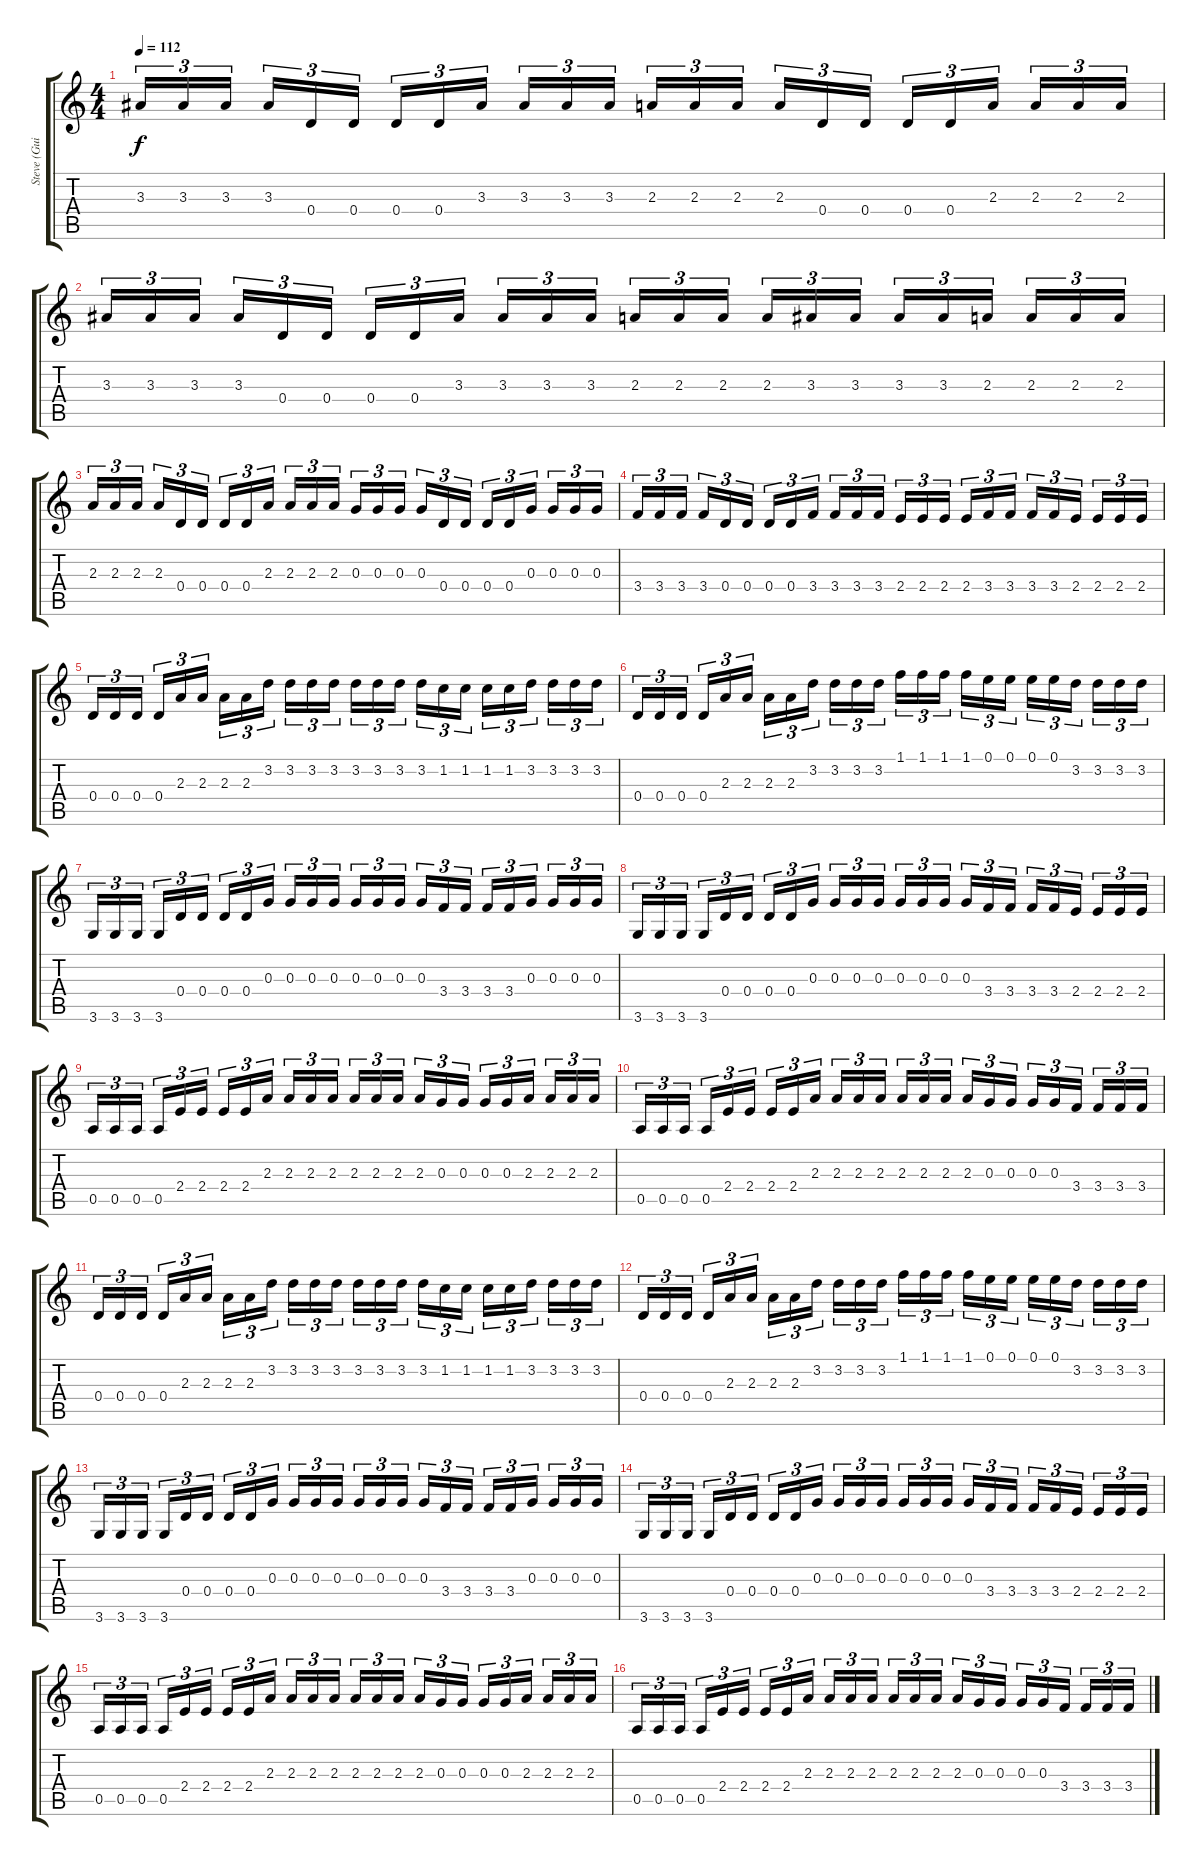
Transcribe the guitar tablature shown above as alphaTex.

\track ("Steve (Guitar)" "Steve (Gui") {instrument distortionguitar}
\staff {score tabs}
\tuning (E4 B3 G3 D3 A2 E2) {hide}
\ts (4 4)
\tempo 112
\clef g2
\ks c
3.3.16{tu (3 2) dy f} 3.3.16{tu (3 2)} 3.3.16{tu (3 2)} 3.3.16{tu (3 2)} 0.4.16{tu (3 2)} 0.4.16{tu (3 2)} 0.4.16{tu (3 2)} 0.4.16{tu (3 2)} 3.3.16{tu (3 2)} 3.3.16{tu (3 2)} 3.3.16{tu (3 2)} 3.3.16{tu (3 2)} 2.3.16{tu (3 2)} 2.3.16{tu (3 2)} 2.3.16{tu (3 2)} 2.3.16{tu (3 2)} 0.4.16{tu (3 2)} 0.4.16{tu (3 2)} 0.4.16{tu (3 2)} 0.4.16{tu (3 2)} 2.3.16{tu (3 2)} 2.3.16{tu (3 2)} 2.3.16{tu (3 2)} 2.3.16{tu (3 2)} |
3.3.16{tu (3 2)} 3.3.16{tu (3 2)} 3.3.16{tu (3 2)} 3.3.16{tu (3 2)} 0.4.16{tu (3 2)} 0.4.16{tu (3 2)} 0.4.16{tu (3 2)} 0.4.16{tu (3 2)} 3.3.16{tu (3 2)} 3.3.16{tu (3 2)} 3.3.16{tu (3 2)} 3.3.16{tu (3 2)} 2.3.16{tu (3 2)} 2.3.16{tu (3 2)} 2.3.16{tu (3 2)} 2.3.16{tu (3 2)} 3.3.16{tu (3 2)} 3.3.16{tu (3 2)} 3.3.16{tu (3 2)} 3.3.16{tu (3 2)} 2.3.16{tu (3 2)} 2.3.16{tu (3 2)} 2.3.16{tu (3 2)} 2.3.16{tu (3 2)} |
2.3.16{tu (3 2)} 2.3.16{tu (3 2)} 2.3.16{tu (3 2)} 2.3.16{tu (3 2)} 0.4.16{tu (3 2)} 0.4.16{tu (3 2)} 0.4.16{tu (3 2)} 0.4.16{tu (3 2)} 2.3.16{tu (3 2)} 2.3.16{tu (3 2)} 2.3.16{tu (3 2)} 2.3.16{tu (3 2)} 0.3.16{tu (3 2)} 0.3.16{tu (3 2)} 0.3.16{tu (3 2)} 0.3.16{tu (3 2)} 0.4.16{tu (3 2)} 0.4.16{tu (3 2)} 0.4.16{tu (3 2)} 0.4.16{tu (3 2)} 0.3.16{tu (3 2)} 0.3.16{tu (3 2)} 0.3.16{tu (3 2)} 0.3.16{tu (3 2)} |
3.4.16{tu (3 2)} 3.4.16{tu (3 2)} 3.4.16{tu (3 2)} 3.4.16{tu (3 2)} 0.4.16{tu (3 2)} 0.4.16{tu (3 2)} 0.4.16{tu (3 2)} 0.4.16{tu (3 2)} 3.4.16{tu (3 2)} 3.4.16{tu (3 2)} 3.4.16{tu (3 2)} 3.4.16{tu (3 2)} 2.4.16{tu (3 2)} 2.4.16{tu (3 2)} 2.4.16{tu (3 2)} 2.4.16{tu (3 2)} 3.4.16{tu (3 2)} 3.4.16{tu (3 2)} 3.4.16{tu (3 2)} 3.4.16{tu (3 2)} 2.4.16{tu (3 2)} 2.4.16{tu (3 2)} 2.4.16{tu (3 2)} 2.4.16{tu (3 2)} |
0.4.16{tu (3 2)} 0.4.16{tu (3 2)} 0.4.16{tu (3 2)} 0.4.16{tu (3 2)} 2.3.16{tu (3 2)} 2.3.16{tu (3 2)} 2.3.16{tu (3 2)} 2.3.16{tu (3 2)} 3.2.16{tu (3 2)} 3.2.16{tu (3 2)} 3.2.16{tu (3 2)} 3.2.16{tu (3 2)} 3.2.16{tu (3 2)} 3.2.16{tu (3 2)} 3.2.16{tu (3 2)} 3.2.16{tu (3 2)} 1.2.16{tu (3 2)} 1.2.16{tu (3 2)} 1.2.16{tu (3 2)} 1.2.16{tu (3 2)} 3.2.16{tu (3 2)} 3.2.16{tu (3 2)} 3.2.16{tu (3 2)} 3.2.16{tu (3 2)} |
0.4.16{tu (3 2)} 0.4.16{tu (3 2)} 0.4.16{tu (3 2)} 0.4.16{tu (3 2)} 2.3.16{tu (3 2)} 2.3.16{tu (3 2)} 2.3.16{tu (3 2)} 2.3.16{tu (3 2)} 3.2.16{tu (3 2)} 3.2.16{tu (3 2)} 3.2.16{tu (3 2)} 3.2.16{tu (3 2)} 1.1.16{tu (3 2)} 1.1.16{tu (3 2)} 1.1.16{tu (3 2)} 1.1.16{tu (3 2)} 0.1.16{tu (3 2)} 0.1.16{tu (3 2)} 0.1.16{tu (3 2)} 0.1.16{tu (3 2)} 3.2.16{tu (3 2)} 3.2.16{tu (3 2)} 3.2.16{tu (3 2)} 3.2.16{tu (3 2)} |
3.6.16{tu (3 2)} 3.6.16{tu (3 2)} 3.6.16{tu (3 2)} 3.6.16{tu (3 2)} 0.4.16{tu (3 2)} 0.4.16{tu (3 2)} 0.4.16{tu (3 2)} 0.4.16{tu (3 2)} 0.3.16{tu (3 2)} 0.3.16{tu (3 2)} 0.3.16{tu (3 2)} 0.3.16{tu (3 2)} 0.3.16{tu (3 2)} 0.3.16{tu (3 2)} 0.3.16{tu (3 2)} 0.3.16{tu (3 2)} 3.4.16{tu (3 2)} 3.4.16{tu (3 2)} 3.4.16{tu (3 2)} 3.4.16{tu (3 2)} 0.3.16{tu (3 2)} 0.3.16{tu (3 2)} 0.3.16{tu (3 2)} 0.3.16{tu (3 2)} |
3.6.16{tu (3 2)} 3.6.16{tu (3 2)} 3.6.16{tu (3 2)} 3.6.16{tu (3 2)} 0.4.16{tu (3 2)} 0.4.16{tu (3 2)} 0.4.16{tu (3 2)} 0.4.16{tu (3 2)} 0.3.16{tu (3 2)} 0.3.16{tu (3 2)} 0.3.16{tu (3 2)} 0.3.16{tu (3 2)} 0.3.16{tu (3 2)} 0.3.16{tu (3 2)} 0.3.16{tu (3 2)} 0.3.16{tu (3 2)} 3.4.16{tu (3 2)} 3.4.16{tu (3 2)} 3.4.16{tu (3 2)} 3.4.16{tu (3 2)} 2.4.16{tu (3 2)} 2.4.16{tu (3 2)} 2.4.16{tu (3 2)} 2.4.16{tu (3 2)} |
0.5.16{tu (3 2)} 0.5.16{tu (3 2)} 0.5.16{tu (3 2)} 0.5.16{tu (3 2)} 2.4.16{tu (3 2)} 2.4.16{tu (3 2)} 2.4.16{tu (3 2)} 2.4.16{tu (3 2)} 2.3.16{tu (3 2)} 2.3.16{tu (3 2)} 2.3.16{tu (3 2)} 2.3.16{tu (3 2)} 2.3.16{tu (3 2)} 2.3.16{tu (3 2)} 2.3.16{tu (3 2)} 2.3.16{tu (3 2)} 0.3.16{tu (3 2)} 0.3.16{tu (3 2)} 0.3.16{tu (3 2)} 0.3.16{tu (3 2)} 2.3.16{tu (3 2)} 2.3.16{tu (3 2)} 2.3.16{tu (3 2)} 2.3.16{tu (3 2)} |
0.5.16{tu (3 2)} 0.5.16{tu (3 2)} 0.5.16{tu (3 2)} 0.5.16{tu (3 2)} 2.4.16{tu (3 2)} 2.4.16{tu (3 2)} 2.4.16{tu (3 2)} 2.4.16{tu (3 2)} 2.3.16{tu (3 2)} 2.3.16{tu (3 2)} 2.3.16{tu (3 2)} 2.3.16{tu (3 2)} 2.3.16{tu (3 2)} 2.3.16{tu (3 2)} 2.3.16{tu (3 2)} 2.3.16{tu (3 2)} 0.3.16{tu (3 2)} 0.3.16{tu (3 2)} 0.3.16{tu (3 2)} 0.3.16{tu (3 2)} 3.4.16{tu (3 2)} 3.4.16{tu (3 2)} 3.4.16{tu (3 2)} 3.4.16{tu (3 2)} |
0.4.16{tu (3 2)} 0.4.16{tu (3 2)} 0.4.16{tu (3 2)} 0.4.16{tu (3 2)} 2.3.16{tu (3 2)} 2.3.16{tu (3 2)} 2.3.16{tu (3 2)} 2.3.16{tu (3 2)} 3.2.16{tu (3 2)} 3.2.16{tu (3 2)} 3.2.16{tu (3 2)} 3.2.16{tu (3 2)} 3.2.16{tu (3 2)} 3.2.16{tu (3 2)} 3.2.16{tu (3 2)} 3.2.16{tu (3 2)} 1.2.16{tu (3 2)} 1.2.16{tu (3 2)} 1.2.16{tu (3 2)} 1.2.16{tu (3 2)} 3.2.16{tu (3 2)} 3.2.16{tu (3 2)} 3.2.16{tu (3 2)} 3.2.16{tu (3 2)} |
0.4.16{tu (3 2)} 0.4.16{tu (3 2)} 0.4.16{tu (3 2)} 0.4.16{tu (3 2)} 2.3.16{tu (3 2)} 2.3.16{tu (3 2)} 2.3.16{tu (3 2)} 2.3.16{tu (3 2)} 3.2.16{tu (3 2)} 3.2.16{tu (3 2)} 3.2.16{tu (3 2)} 3.2.16{tu (3 2)} 1.1.16{tu (3 2)} 1.1.16{tu (3 2)} 1.1.16{tu (3 2)} 1.1.16{tu (3 2)} 0.1.16{tu (3 2)} 0.1.16{tu (3 2)} 0.1.16{tu (3 2)} 0.1.16{tu (3 2)} 3.2.16{tu (3 2)} 3.2.16{tu (3 2)} 3.2.16{tu (3 2)} 3.2.16{tu (3 2)} |
3.6.16{tu (3 2)} 3.6.16{tu (3 2)} 3.6.16{tu (3 2)} 3.6.16{tu (3 2)} 0.4.16{tu (3 2)} 0.4.16{tu (3 2)} 0.4.16{tu (3 2)} 0.4.16{tu (3 2)} 0.3.16{tu (3 2)} 0.3.16{tu (3 2)} 0.3.16{tu (3 2)} 0.3.16{tu (3 2)} 0.3.16{tu (3 2)} 0.3.16{tu (3 2)} 0.3.16{tu (3 2)} 0.3.16{tu (3 2)} 3.4.16{tu (3 2)} 3.4.16{tu (3 2)} 3.4.16{tu (3 2)} 3.4.16{tu (3 2)} 0.3.16{tu (3 2)} 0.3.16{tu (3 2)} 0.3.16{tu (3 2)} 0.3.16{tu (3 2)} |
3.6.16{tu (3 2)} 3.6.16{tu (3 2)} 3.6.16{tu (3 2)} 3.6.16{tu (3 2)} 0.4.16{tu (3 2)} 0.4.16{tu (3 2)} 0.4.16{tu (3 2)} 0.4.16{tu (3 2)} 0.3.16{tu (3 2)} 0.3.16{tu (3 2)} 0.3.16{tu (3 2)} 0.3.16{tu (3 2)} 0.3.16{tu (3 2)} 0.3.16{tu (3 2)} 0.3.16{tu (3 2)} 0.3.16{tu (3 2)} 3.4.16{tu (3 2)} 3.4.16{tu (3 2)} 3.4.16{tu (3 2)} 3.4.16{tu (3 2)} 2.4.16{tu (3 2)} 2.4.16{tu (3 2)} 2.4.16{tu (3 2)} 2.4.16{tu (3 2)} |
0.5.16{tu (3 2)} 0.5.16{tu (3 2)} 0.5.16{tu (3 2)} 0.5.16{tu (3 2)} 2.4.16{tu (3 2)} 2.4.16{tu (3 2)} 2.4.16{tu (3 2)} 2.4.16{tu (3 2)} 2.3.16{tu (3 2)} 2.3.16{tu (3 2)} 2.3.16{tu (3 2)} 2.3.16{tu (3 2)} 2.3.16{tu (3 2)} 2.3.16{tu (3 2)} 2.3.16{tu (3 2)} 2.3.16{tu (3 2)} 0.3.16{tu (3 2)} 0.3.16{tu (3 2)} 0.3.16{tu (3 2)} 0.3.16{tu (3 2)} 2.3.16{tu (3 2)} 2.3.16{tu (3 2)} 2.3.16{tu (3 2)} 2.3.16{tu (3 2)} |
0.5.16{tu (3 2)} 0.5.16{tu (3 2)} 0.5.16{tu (3 2)} 0.5.16{tu (3 2)} 2.4.16{tu (3 2)} 2.4.16{tu (3 2)} 2.4.16{tu (3 2)} 2.4.16{tu (3 2)} 2.3.16{tu (3 2)} 2.3.16{tu (3 2)} 2.3.16{tu (3 2)} 2.3.16{tu (3 2)} 2.3.16{tu (3 2)} 2.3.16{tu (3 2)} 2.3.16{tu (3 2)} 2.3.16{tu (3 2)} 0.3.16{tu (3 2)} 0.3.16{tu (3 2)} 0.3.16{tu (3 2)} 0.3.16{tu (3 2)} 3.4.16{tu (3 2)} 3.4.16{tu (3 2)} 3.4.16{tu (3 2)} 3.4.16{tu (3 2)}
